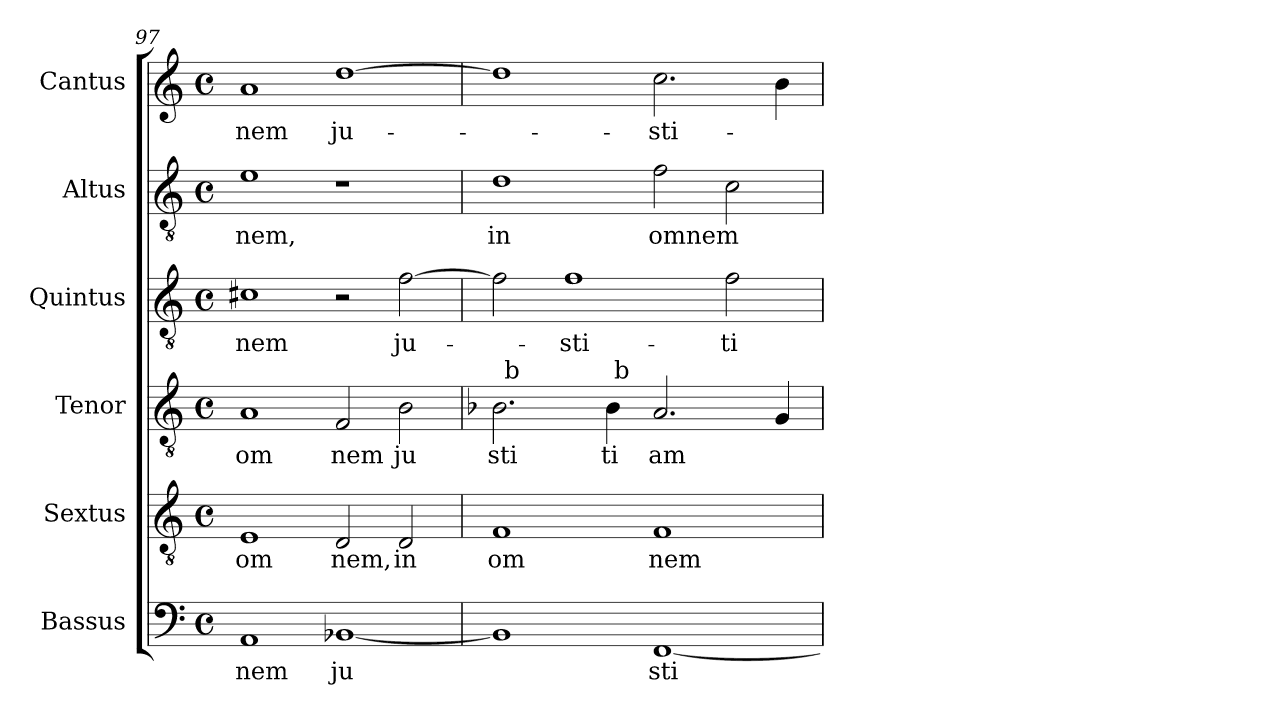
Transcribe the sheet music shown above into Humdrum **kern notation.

**kern	**text	**kern	**text	**kern	**text	**kern	**text	**kern	**text	**kern	**text
*part6	*part6	*part5	*part5	*part4	*part4	*part3	*part3	*part2	*part2	*part1	*part1
*staff6	*staff6	*staff5	*staff5	*staff4	*staff4	*staff3	*staff3	*staff2	*staff2	*staff1	*staff1
*I"Bassus	*	*I"Sextus	*	*I"Tenor	*	*I"Quintus	*	*I"Altus	*	*I"Cantus	*
*clefF4	*	*clefGv2	*	*clefGv2	*	*clefGv2	*	*clefGv2	*	*clefG2	*
*M4/4	*	*M4/4	*	*M4/4	*	*M4/4	*	*M4/4	*	*M4/4	*
*met(c)	*	*met(c)	*	*met(c)	*	*met(c)	*	*met(c)	*	*met(c)	*
=97	=97	=97	=97	=97	=97	=97	=97	=97	=97	=97	=97
!	!LO:LY:b:cj	!	!LO:LY:b:cj	!	!LO:LY:b:cj	!	!LO:LY:b:cj	!	!LO:LY:b:cj	!	!LO:LY:b:cj
1AA	nem	1E	om	1A	om	1c#X	-nem	1e	nem,	1a	-nem
!	!LO:LY:b:cj	!	!LO:LY:b:cj	!	!LO:LY:b:cj	!	!	!	!	!	!LO:LY:b:cj
[<1BB-X	ju	2D/	nem,	2F/	nem	2r	.	1r	.	[>1dd	ju-
!	!	!	!LO:LY:b:cj	!	!LO:LY:b:cj	!	!LO:LY:b:cj	!	!	!	!
.	.	2D/	in	2B\	ju	[>2f\	ju-	.	.	.	.
=98	=98	=98	=98	=98	=98	=98	=98	=98	=98	=98	=98
*	*	*	*	*k[b-]	*	*	*	*	*	*	*
*	*	*	*	*F:	*	*	*	*	*	*	*
!	!	!	!LO:LY:b:cj	!	!LO:LY:b:cj	!	!	!	!LO:LY:b:cj	!	!
*	*	*	*	*^	*	*	*	*	*	*	*
*	*	*	*	*	*^	*	*	*	*	*	*	*
1BB-]	.	1F	om	2.B-\	32ryy	2ryy	sti	2f\]	.	1d	in	1dd]	.
!	!	!	!	!	!LO:TX:a:t=b	!	!	!	!	!	!	!	!
.	.	.	.	.	1ryy	.	.	.	.	.	.	.	.
!	!	!	!	!	!	!	!	!	!LO:LY:b:cj	!	!	!	!
.	.	.	.	.	.	4ryy	.	1f	-sti-	.	.	.	.
!	!	!	!	!	!	!	!LO:LY:b:cj	!	!	!	!	!	!
.	.	.	.	4B-\	.	64ryy	ti	.	.	.	.	.	.
!	!	!	!	!	!	!LO:TX:a:t=b	!	!	!	!	!	!	!
.	.	.	.	.	.	1ryy	.	.	.	.	.	.	.
!	!LO:LY:b:cj	!	!LO:LY:b:cj	!	!	!	!LO:LY:b	!	!	!	!LO:LY:b	!	!LO:LY:b:cj
[<1FF	sti	1F	nem	2.A/	.	.	am	.	.	2f\	omnem	2.cc\	-sti-
.	.	.	.	.	2ryy	.	.	.	.	.	.	.	.
!	!	!	!	!	!	!	!	!	!LO:LY:b:cj	!	!	!	!
.	.	.	.	.	.	.	.	2f\	-ti-	2c\	.	.	.
.	.	.	.	.	4...ryy	.	.	.	.	.	.	.	.
.	.	.	.	4G/	.	.	.	.	.	.	.	4b\	.
.	.	.	.	.	.	8...ryy	.	.	.	.	.	.	.
*	*	*	*	*v	*v	*v	*	*	*	*	*	*	*
=	=	=	=	=	=	=	=	=	=	=	=
*-	*-	*-	*-	*-	*-	*-	*-	*-	*-	*-	*-
